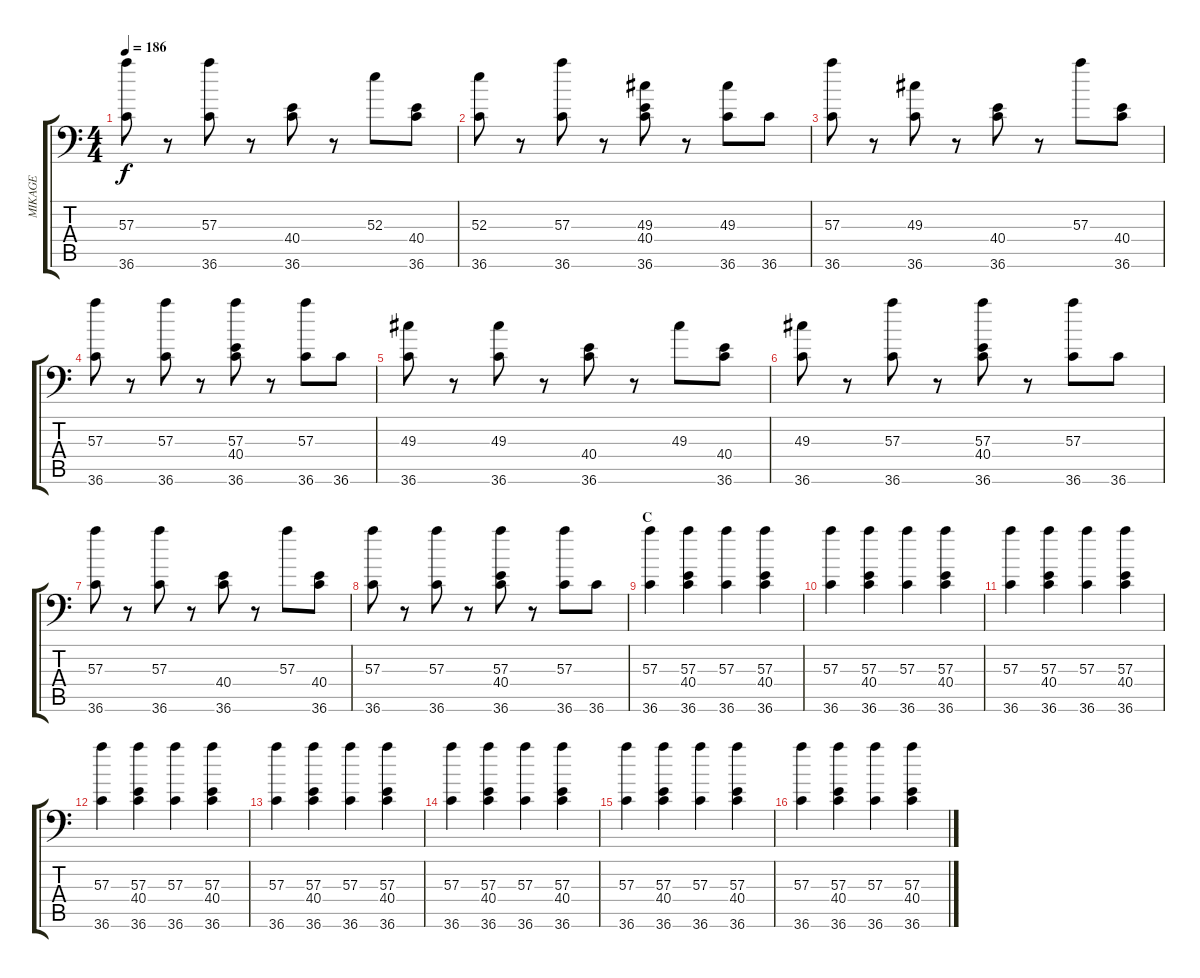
\track ("MIKAGE" "MIKAGE") {instrument acousticgrandpiano}
\staff {score tabs}
\tuning (C-1 C-1 C-1 C-1 C-1 C-1) {hide}
\ts (4 4)
\tempo 186
\clef f4
\ks c
(57.3 36.6).8{dy f} r.8 (57.3 36.6).8 r.8 (40.4 36.6).8 r.8 52.3.8 (40.4 36.6).8 |
(52.3 36.6).8 r.8 (57.3 36.6).8 r.8 (49.3 40.4 36.6).8 r.8 (49.3 36.6).8 36.6.8 |
(57.3 36.6).8 r.8 (49.3 36.6).8 r.8 (40.4 36.6).8 r.8 57.3.8 (40.4 36.6).8 |
(57.3 36.6).8 r.8 (57.3 36.6).8 r.8 (57.3 40.4 36.6).8 r.8 (57.3 36.6).8 36.6.8 |
(49.3 36.6).8 r.8 (49.3 36.6).8 r.8 (40.4 36.6).8 r.8 49.3.8 (40.4 36.6).8 |
(49.3 36.6).8 r.8 (57.3 36.6).8 r.8 (57.3 40.4 36.6).8 r.8 (57.3 36.6).8 36.6.8 |
(57.3 36.6).8 r.8 (57.3 36.6).8 r.8 (40.4 36.6).8 r.8 57.3.8 (40.4 36.6).8 |
(57.3 36.6).8 r.8 (57.3 36.6).8 r.8 (57.3 40.4 36.6).8 r.8 (57.3 36.6).8 36.6.8 |
\section ("" "C")
(57.3 36.6).4 (57.3 40.4 36.6).4 (57.3 36.6).4 (57.3 40.4 36.6).4 |
(57.3 36.6).4 (57.3 40.4 36.6).4 (57.3 36.6).4 (57.3 40.4 36.6).4 |
(57.3 36.6).4 (57.3 40.4 36.6).4 (57.3 36.6).4 (57.3 40.4 36.6).4 |
(57.3 36.6).4 (57.3 40.4 36.6).4 (57.3 36.6).4 (57.3 40.4 36.6).4 |
(57.3 36.6).4 (57.3 40.4 36.6).4 (57.3 36.6).4 (57.3 40.4 36.6).4 |
(57.3 36.6).4 (57.3 40.4 36.6).4 (57.3 36.6).4 (57.3 40.4 36.6).4 |
(57.3 36.6).4 (57.3 40.4 36.6).4 (57.3 36.6).4 (57.3 40.4 36.6).4 |
(57.3 36.6).4 (57.3 40.4 36.6).4 (57.3 36.6).4 (57.3 40.4 36.6).4
